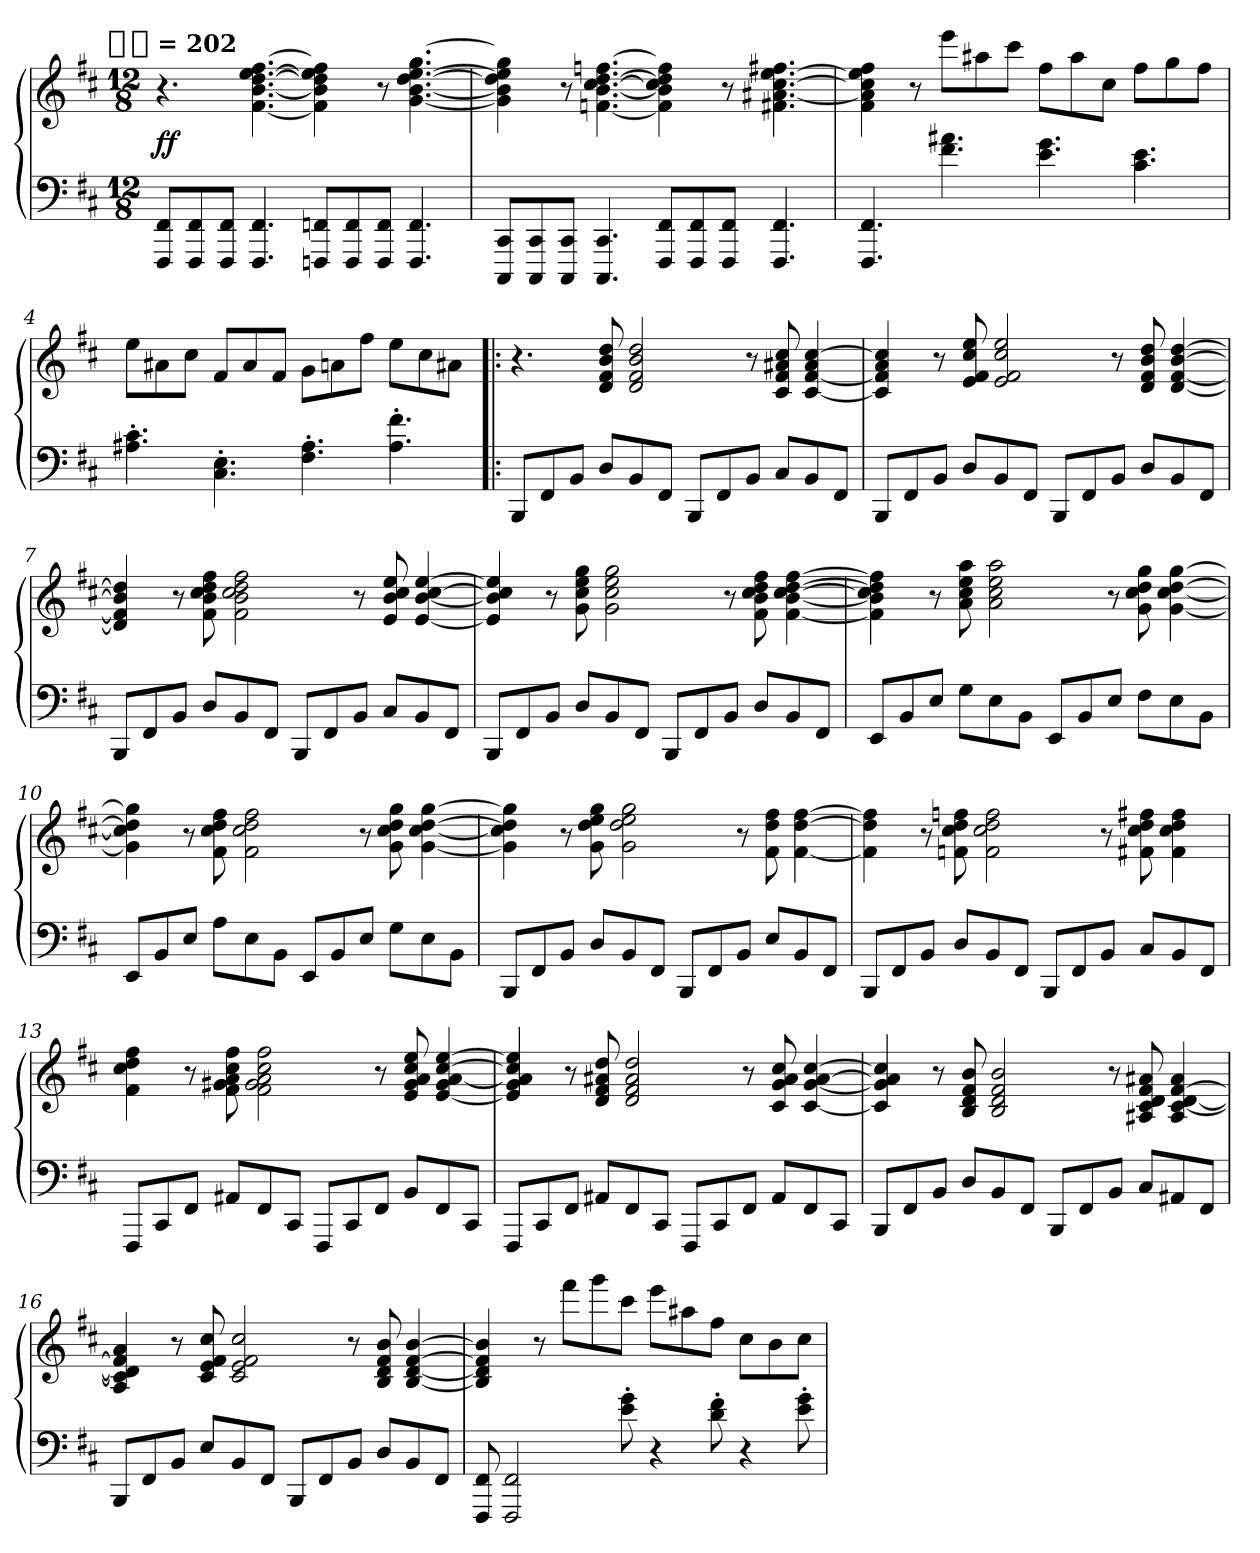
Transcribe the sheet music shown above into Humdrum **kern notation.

**kern	**kern	**dynam
*part1	*part1	*part1
*staff2	*staff1	*staff1/2
*clefF4	*clefG2	*
*k[f#c#]	*k[f#c#]	*
!!LO:TX:omd:t=[quarter-dot] = 202
*M12/8	*M12/8	*
*MM303	*MM303	*
=1	=1	=1
8FFF# 8FF#L	4.r	ff
8FFF# 8FF#	.	.
8FFF# 8FF#J	.	.
4.FFF# 4.FF#	[4.f# [4.b [4.dd [4.ee [4.ff#	.
8FFFn 8FFnL	4f#] 4b] 4dd] 4ee] 4ff#]	.
8FFF 8FF	.	.
8FFF 8FFJ	8r	.
4.FFF 4.FF	[4.g [4.b [4.dd [4.ee [4.gg	.
=2	=2	=2
8CCC# 8CC#L	4g] 4b] 4dd] 4ee] 4gg]	.
8CCC# 8CC#	.	.
8CCC# 8CC#J	8r	.
4.CCC# 4.CC#	[4.fn [4.b [4.cc# [4.dd [4.ffn	.
8FFF# 8FF#L	4f] 4b] 4cc#] 4dd] 4ff]	.
8FFF# 8FF#	.	.
8FFF# 8FF#J	8r	.
4.FFF# 4.FF#	4.f#X [4.a#X [4.cc# [4.ee 4.ff#X	.
=3	=3	=3
4.FFF# 4.FF#	4f# 4a#] 4cc#] 4ee] 4ff#	.
.	8r	.
4.f# 4.a#X	8eeeL	.
.	8aa#X	.
.	8ccc#J	.
4.e 4.g	8ff#L	.
.	8aa#	.
.	8cc#J	.
4.c# 4.e	8ff#L	.
.	8gg	.
.	8ff#J	.
!!LO:LB:g=z
=4	=4	=4
4.A#X' 4.c#'	8eeL	.
.	8a#X	.
.	8cc#J	.
4.C#' 4.E'	8f#L	.
.	8a#	.
.	8f#J	.
4.F#' 4.A#'	8gL	.
.	8an	.
.	8ff#J	.
4.A#' 4.f#'	8eeL	.
.	8cc#	.
.	8a#XJ	.
=5!|:	=5!|:	=5!|:
8BBBL	4.r	.
8FF#	.	.
8BBJ	.	.
8DL	8d 8f# 8b 8dd	.
8BB	2d 2f# 2b 2dd	.
8FF#J	.	.
8BBBL	.	.
8FF#	.	.
8BBJ	8r	.
8C#L	8c# 8f# 8a#X 8cc#	.
8BB	[4c# [4f# 4a# [4cc#	.
8FF#J	.	.
=6	=6	=6
8BBBL	4c#] 4f#] 4a 4cc#]	.
8FF#	.	.
8BBJ	8r	.
8DL	8e 8f# 8cc# 8ee	.
8BB	2e 2f# 2cc# 2ee	.
8FF#J	.	.
8BBBL	.	.
8FF#	.	.
8BBJ	8r	.
8DL	8d 8f# 8b 8dd	.
8BB	[4d [4f# [4b [4dd	.
8FF#J	.	.
!!LO:LB:g=z
=7	=7	=7
8BBBL	4d] 4f#] 4b] 4dd]	.
8FF#	.	.
8BBJ	8r	.
8DL	8f# 8b 8cc# 8dd 8ff#	.
8BB	2f# 2b 2cc# 2dd 2ff#	.
8FF#J	.	.
8BBBL	.	.
8FF#	.	.
8BBJ	8r	.
8C#L	8e 8b 8cc# 8ee	.
8BB	[4e [4b [4cc# [4ee	.
8FF#J	.	.
=8	=8	=8
8BBBL	4e] 4b] 4cc#] 4ee]	.
8FF#	.	.
8BBJ	8r	.
8DL	8g 8cc# 8ee 8gg	.
8BB	2g 2cc# 2ee 2gg	.
8FF#J	.	.
8BBBL	.	.
8FF#	.	.
8BBJ	8r	.
8DL	8f# 8b 8cc# 8dd 8ff#	.
8BB	[4f# [4b [4cc# [4dd [4ff#	.
8FF#J	.	.
=9	=9	=9
8EEL	4f#] 4b] 4cc#] 4dd] 4ff#]	.
8BB	.	.
8EJ	8r	.
8GL	8a 8cc# 8ee 8aa	.
8E	2a 2cc# 2ee 2aa	.
8BBJ	.	.
8EEL	.	.
8BB	.	.
8EJ	8r	.
8F#L	8g 8cc# 8dd 8gg	.
8E	[4g [4cc# [4dd [4gg	.
8BBJ	.	.
!!LO:LB:g=z
=10	=10	=10
8EEL	4g] 4cc#] 4dd] 4gg]	.
8BB	.	.
8EJ	8r	.
8AL	8f# 8cc# 8dd 8ff#	.
8E	2f# 2cc# 2dd 2ff#	.
8BBJ	.	.
8EEL	.	.
8BB	.	.
8EJ	8r	.
8GL	8g 8cc# 8dd 8gg	.
8E	[4g [4cc# [4dd [4gg	.
8BBJ	.	.
=11	=11	=11
8BBBL	4g] 4cc#] 4dd] 4gg]	.
8FF#	.	.
8BBJ	8r	.
8DL	8g 8dd 8ee 8gg	.
8BB	2g 2dd 2ee 2gg	.
8FF#J	.	.
8BBBL	.	.
8FF#	.	.
8BBJ	8r	.
8EL	8f# 8dd 8ff#	.
8BB	[4f# [4dd [4ff#	.
8FF#J	.	.
=12	=12	=12
8BBBL	4f#] 4dd] 4ff#]	.
8FF#	.	.
8BBJ	8r	.
8DL	8fn 8cc# 8dd 8ffn	.
8BB	2f 2cc# 2dd 2ff	.
8FF#J	.	.
8BBBL	.	.
8FF#	.	.
8BBJ	8r	.
8C#L	8f#X 8cc# 8dd 8ff#X	.
8BB	4f# 4cc# 4dd 4ff#	.
8FF#J	.	.
!!LO:LB:g=z
=13	=13	=13
8FFF#L	4f# 4cc# 4dd 4ff#	.
8CC#	.	.
8FF#J	8r	.
8AA#XL	8f# 8g#X 8a 8cc# 8ff#	.
8FF#	2f# 2g# 2a 2cc# 2ff#	.
8CC#J	.	.
8FFF#L	.	.
8CC#	.	.
8FF#J	8r	.
8BBL	8e 8g# 8a 8cc# 8ee	.
8FF#	[4e 4g# [4a [4cc# [4ee	.
8CC#J	.	.
=14	=14	=14
8FFF#L	4e] 4g 4a] 4cc#] 4ee]	.
8CC#	.	.
8FF#J	8r	.
8AA#XL	8d 8f# 8a#X 8dd	.
8FF#	2d 2f# 2a# 2dd	.
8CC#J	.	.
8FFF#L	.	.
8CC#	.	.
8FF#J	8r	.
8AA#L	8c# 8g 8a# 8cc#	.
8FF#	[4c# [4g [4a# [4cc#	.
8CC#J	.	.
=15	=15	=15
8BBBL	4c#] 4g] 4a#] 4cc#]	.
8FF#	.	.
8BBJ	8r	.
8DL	8B 8d 8f# 8b	.
8BB	2B 2d 2f# 2b	.
8FF#J	.	.
8BBBL	.	.
8FF#	.	.
8BBJ	8r	.
8C#L	8A#X 8c# 8d 8f# 8a#X	.
8AA#X	4A# [4c# [4d [4f# 4a#	.
8FF#J	.	.
!!LO:LB:g=z
=16	=16	=16
8BBBL	4A 4c#] 4d] 4f#] 4a	.
8FF#	.	.
8BBJ	8r	.
8EL	8c# 8e 8f# 8cc#	.
8BB	2c# 2e 2f# 2cc#	.
8FF#J	.	.
8BBBL	.	.
8FF#	.	.
8BBJ	8r	.
8DL	8B 8d 8f# 8b	.
8BB	[4B [4d [4f# [4b	.
8FF#J	.	.
=17	=17	=17
8FFF# 8FF#	4B] 4d] 4f#] 4b]	.
2FFF# 2FF#	.	.
.	8r	.
.	8fff#L	.
.	8ggg	.
8e' 8g'	8ccc#J	.
4r	8eeeL	.
.	8aa#X	.
8d' 8f#'	8ff#J	.
4r	8cc#L	.
.	8b	.
8e' 8g'	8cc#J	.
=	=	=
*-	*-	*-
